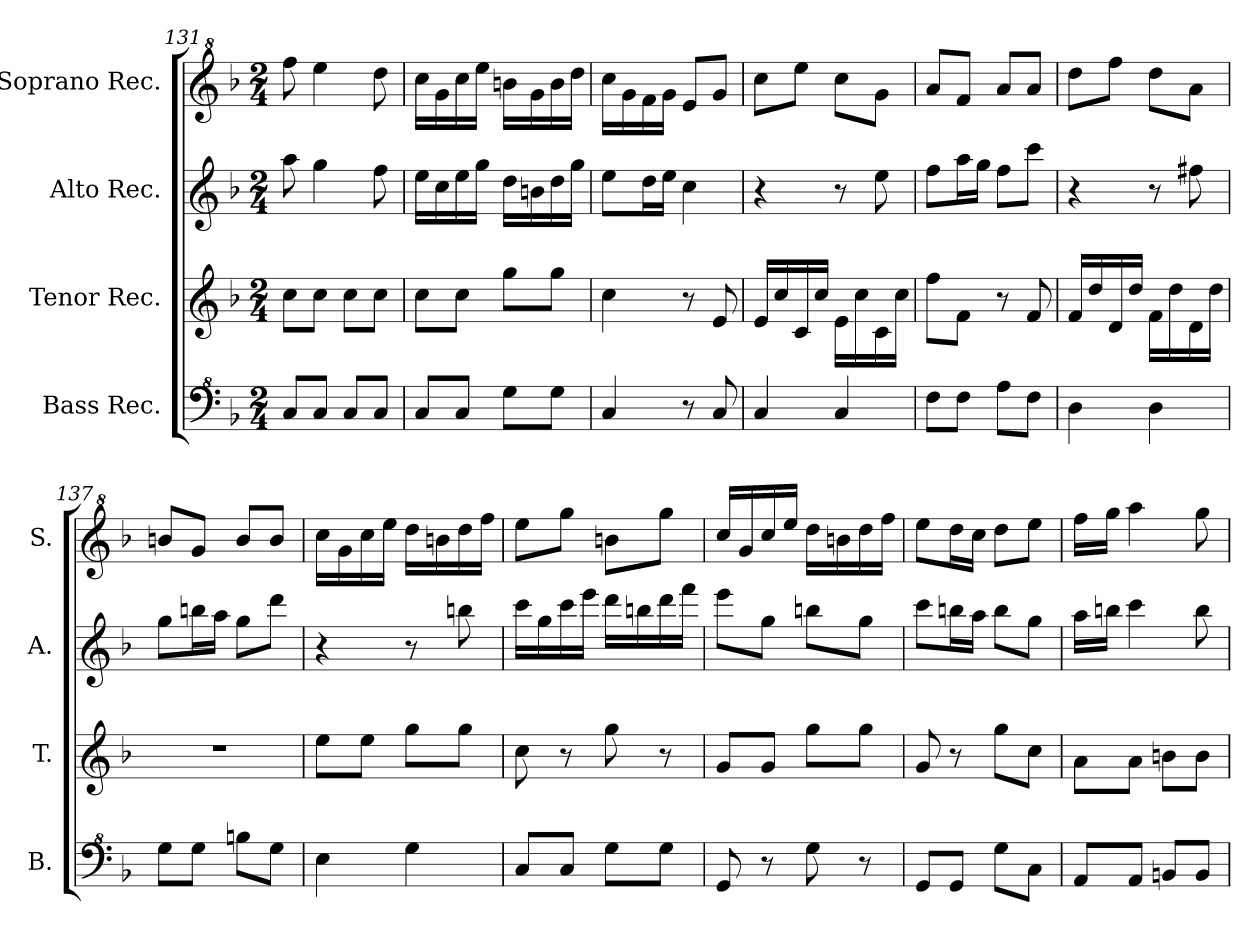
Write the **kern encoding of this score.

**kern	**kern	**kern	**kern
*part4	*part3	*part2	*part1
*staff4	*staff3	*staff2	*staff1
*I"Bass Rec.	*I"Tenor Rec.	*I"Alto Rec.	*I"Soprano Rec.
*I'B.	*I'T.	*I'A.	*I'S.
*clefF^4	*clefG2	*clefG2	*clefG^2
*k[b-]	*k[b-]	*k[b-]	*k[b-]
*M2/4	*M2/4	*M2/4	*M2/4
=131	=131	=131	=131
8c/L	8cc\L	8aa\	8fff\
8c/J	8cc\J	4gg\	4eee\
8c/L	8cc\L	.	.
8c/J	8cc\J	8ff\	8ddd\
=132	=132	=132	=132
8c/L	8cc\L	16ee\LL	16ccc\LL
.	.	16cc\	16gg\
8c/J	8cc\J	16ee\	16ccc\
.	.	16gg\JJ	16eee\JJ
8g\L	8gg\L	16dd\LL	16bbn\LL
.	.	16bn\	16gg\
8g\J	8gg\J	16dd\	16bb\
.	.	16gg\JJ	16ddd\JJ
=133	=133	=133	=133
4c/	4cc\	8ee\L	16ccc\LL
.	.	.	16gg\
.	.	16dd\L	16ff\
.	.	16ee\JJ	16gg\JJ
8r	8r	4cc\	8ee/L
8c/	8e/	.	8gg/J
=134	=134	=134	=134
4c/	16e/LL	4r	8ccc\L
.	16cc/	.	.
.	16c/	.	8eee\J
.	16cc/JJ	.	.
4c/	16e\LL	8r	8ccc\L
.	16cc\	.	.
.	16c\	8ee\	8gg\J
.	16cc\JJ	.	.
=135	=135	=135	=135
8f\L	8ff\L	8ff\L	8aa/L
8f\J	8f\J	16aa\L	8ff/J
.	.	16gg\JJ	.
8a\L	8r	8ff\L	8aa/L
8f\J	8f/	8ccc\J	8aa/J
=136	=136	=136	=136
4d\	16f/LL	4r	8ddd\L
.	16dd/	.	.
.	16d/	.	8fff\J
.	16dd/JJ	.	.
4d\	16f\LL	8r	8ddd\L
.	16dd\	.	.
.	16d\	8ff#X\	8aa\J
.	16dd\JJ	.	.
=137	=137	=137	=137
8g\L	2r	8gg\L	8bbn/L
8g\J	.	16bbn\L	8gg/J
.	.	16aa\JJ	.
8bn\L	.	8gg\L	8bb/L
8g\J	.	8ddd\J	8bb/J
!!LO:LB:g=z
=138	=138	=138	=138
4e\	8ee\L	4r	16ccc\LL
.	.	.	16gg\
.	8ee\J	.	16ccc\
.	.	.	16eee\JJ
4g\	8gg\L	8r	16ddd\LL
.	.	.	16bbn\
.	8gg\J	8bbn\	16ddd\
.	.	.	16fff\JJ
=139	=139	=139	=139
8c/L	8cc\	16ccc\LL	8eee\L
.	.	16gg\	.
8c/J	8r	16ccc\	8ggg\J
.	.	16eee\JJ	.
8g\L	8gg\	16ddd\LL	8bbn\L
.	.	16bbn\	.
8g\J	8r	16ddd\	8ggg\J
.	.	16fff\JJ	.
=140	=140	=140	=140
8G/	8g/L	8eee\L	16ccc/LL
.	.	.	16gg/
8r	8g/J	8gg\J	16ccc/
.	.	.	16eee/JJ
8g\	8gg\L	8bbn\L	16ddd\LL
.	.	.	16bbn\
8r	8gg\J	8gg\J	16ddd\
.	.	.	16fff\JJ
=141	=141	=141	=141
8G/L	8g/	8ccc\L	8eee\L
8G/J	8r	16bbn\L	16ddd\L
.	.	16aa\JJ	16ccc\JJ
8g\L	8gg\L	8bb\L	8ddd\L
8c\J	8cc\J	8gg\J	8eee\J
=142	=142	=142	=142
8A/L	8a\L	16aa\LL	16fff\LL
.	.	16bbn\JJ	16ggg\JJ
8A/J	8a\J	4ccc\	4aaa\
8Bn/L	8bn\L	.	.
8B/J	8b\J	8bb\	8ggg\
=	=	=	=
*-	*-	*-	*-
